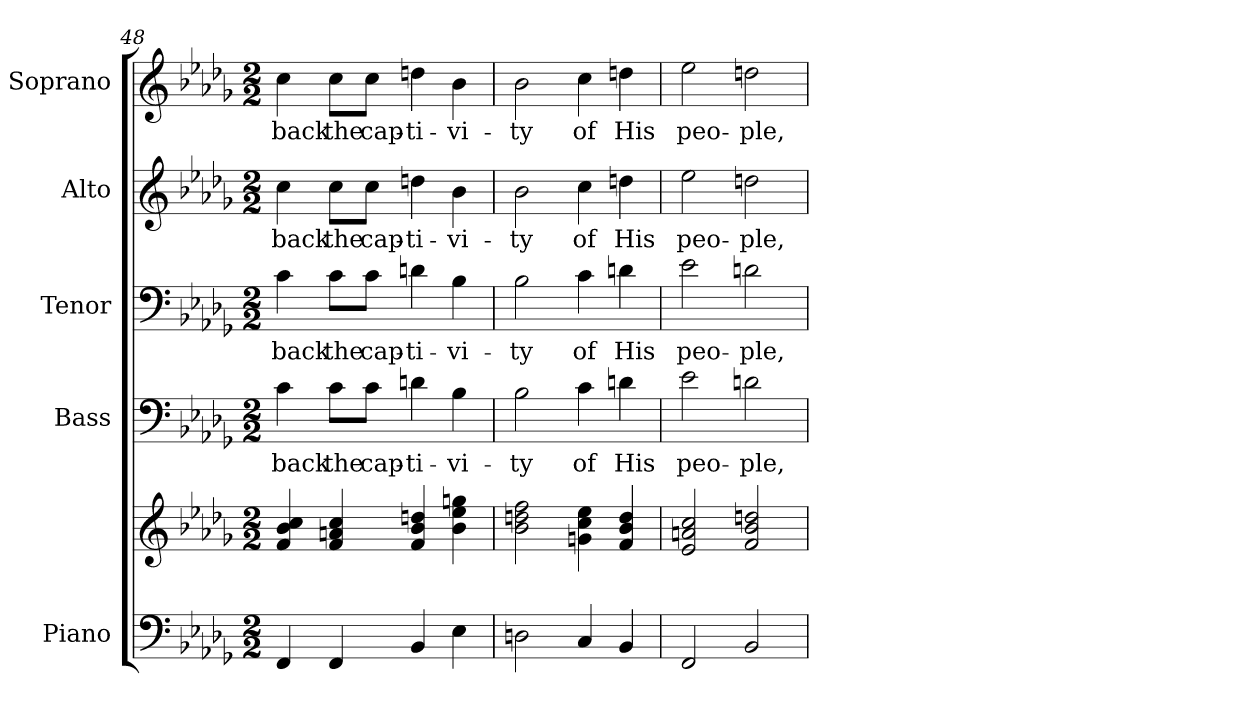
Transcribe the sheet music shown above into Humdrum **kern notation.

**kern	**kern	**kern	**text	**kern	**text	**kern	**text	**kern	**text
*part5	*part5	*part4	*part4	*part3	*part3	*part2	*part2	*part1	*part1
*staff6	*staff5	*staff4	*staff4	*staff3	*staff3	*staff2	*staff2	*staff1	*staff1
*I"Piano	*	*I"Bass	*	*I"Tenor	*	*I"Alto	*	*I"Soprano	*
*I'Pno.	*	*I'B.	*	*I'T.	*	*I'A.	*	*I'S.	*
*clefF4	*clefG2	*clefF4	*	*clefF4	*	*clefG2	*	*clefG2	*
*k[b-e-a-d-g-]	*k[b-e-a-d-g-]	*k[b-e-a-d-g-]	*	*k[b-e-a-d-g-]	*	*k[b-e-a-d-g-]	*	*k[b-e-a-d-g-]	*
*D-:	*D-:	*D-:	*	*D-:	*	*D-:	*	*D-:	*
*M2/2	*M2/2	*M2/2	*	*M2/2	*	*M2/2	*	*M2/2	*
=48	=48	=48	=48	=48	=48	=48	=48	=48	=48
!	!	!	!LO:LY:b:color=#000000	!	!	!	!	!	!
!	!	!	!	!	!LO:LY:b:color=#000000	!	!	!	!
!	!	!	!	!	!	!	!LO:LY:b:color=#000000	!	!
!	!	!	!	!	!	!	!	!	!LO:LY:b:color=#000000
4FFi/	4fi/ 4b-i 4cci	4ci\	back	4ci\	back	4cci\	back	4cci\	back
!	!	!	!LO:LY:b:color=#000000	!	!	!	!	!	!
!	!	!	!	!	!LO:LY:b:color=#000000	!	!	!	!
!	!	!	!	!	!	!	!LO:LY:b:color=#000000	!	!
!	!	!	!	!	!	!	!	!	!LO:LY:b:color=#000000
4FFi/	4fi/ 4ani 4cci	8ci\L	the	8ci\L	the	8cci\L	the	8cci\L	the
!	!	!	!LO:LY:b:color=#000000	!	!	!	!	!	!
!	!	!	!	!	!LO:LY:b:color=#000000	!	!	!	!
!	!	!	!	!	!	!	!LO:LY:b:color=#000000	!	!
!	!	!	!	!	!	!	!	!	!LO:LY:b:color=#000000
.	.	8ci\J	cap-	8ci\J	cap-	8cci\J	cap-	8cci\J	cap-
!	!	!	!LO:LY:b:color=#000000	!	!	!	!	!	!
!	!	!	!	!	!LO:LY:b:color=#000000	!	!	!	!
!	!	!	!	!	!	!	!LO:LY:b:color=#000000	!	!
!	!	!	!	!	!	!	!	!	!LO:LY:b:color=#000000
4BB-i/	4fi/ 4b-i 4ddni	4dni\	-ti-	4dni\	-ti-	4ddni\	-ti-	4ddni\	-ti-
!	!	!	!LO:LY:b:color=#000000	!	!	!	!	!	!
!	!	!	!	!	!LO:LY:b:color=#000000	!	!	!	!
!	!	!	!	!	!	!	!LO:LY:b:color=#000000	!	!
!	!	!	!	!	!	!	!	!	!LO:LY:b:color=#000000
4E-i\	4b-i\ 4ee-i 4ggni	4B-i\	-vi-	4B-i\	-vi-	4b-i\	-vi-	4b-i\	-vi-
!!LO:PB:g=z
=49	=49	=49	=49	=49	=49	=49	=49	=49	=49
!	!	!	!LO:LY:b:color=#000000	!	!	!	!	!	!
!	!	!	!	!	!LO:LY:b:color=#000000	!	!	!	!
!	!	!	!	!	!	!	!LO:LY:b:color=#000000	!	!
!	!	!	!	!	!	!	!	!	!LO:LY:b:color=#000000
2Dni\	2b-i\ 2ddni 2ffi	2B-i\	-ty	2B-i\	-ty	2b-i\	-ty	2b-i\	-ty
!	!	!	!LO:LY:b:color=#000000	!	!	!	!	!	!
!	!	!	!	!	!LO:LY:b:color=#000000	!	!	!	!
!	!	!	!	!	!	!	!LO:LY:b:color=#000000	!	!
!	!	!	!	!	!	!	!	!	!LO:LY:b:color=#000000
4Ci/	4gni\ 4cci 4ee-i	4ci\	of	4ci\	of	4cci\	of	4cci\	of
!	!	!	!LO:LY:b:color=#000000	!	!	!	!	!	!
!	!	!	!	!	!LO:LY:b:color=#000000	!	!	!	!
!	!	!	!	!	!	!	!LO:LY:b:color=#000000	!	!
!	!	!	!	!	!	!	!	!	!LO:LY:b:color=#000000
4BB-i/	4fi/ 4b-i 4ddi	4dni\	His	4dni\	His	4ddni\	His	4ddni\	His
=50	=50	=50	=50	=50	=50	=50	=50	=50	=50
!	!	!	!LO:LY:b:color=#000000	!	!	!	!	!	!
!	!	!	!	!	!LO:LY:b:color=#000000	!	!	!	!
!	!	!	!	!	!	!	!LO:LY:b:color=#000000	!	!
!	!	!	!	!	!	!	!	!	!LO:LY:b:color=#000000
2FFi/	2e-i/ 2ani 2cci	2e-i\	peo-	2e-i\	peo-	2ee-i\	peo-	2ee-i\	peo-
!	!	!	!LO:LY:b:color=#000000	!	!	!	!	!	!
!	!	!	!	!	!LO:LY:b:color=#000000	!	!	!	!
!	!	!	!	!	!	!	!LO:LY:b:color=#000000	!	!
!	!	!	!	!	!	!	!	!	!LO:LY:b:color=#000000
2BB-i/	2fi/ 2b-i 2ddni	2dni\	-ple,	2dni\	-ple,	2ddni\	-ple,	2ddni\	-ple,
=	=	=	=	=	=	=	=	=	=
*-	*-	*-	*-	*-	*-	*-	*-	*-	*-
